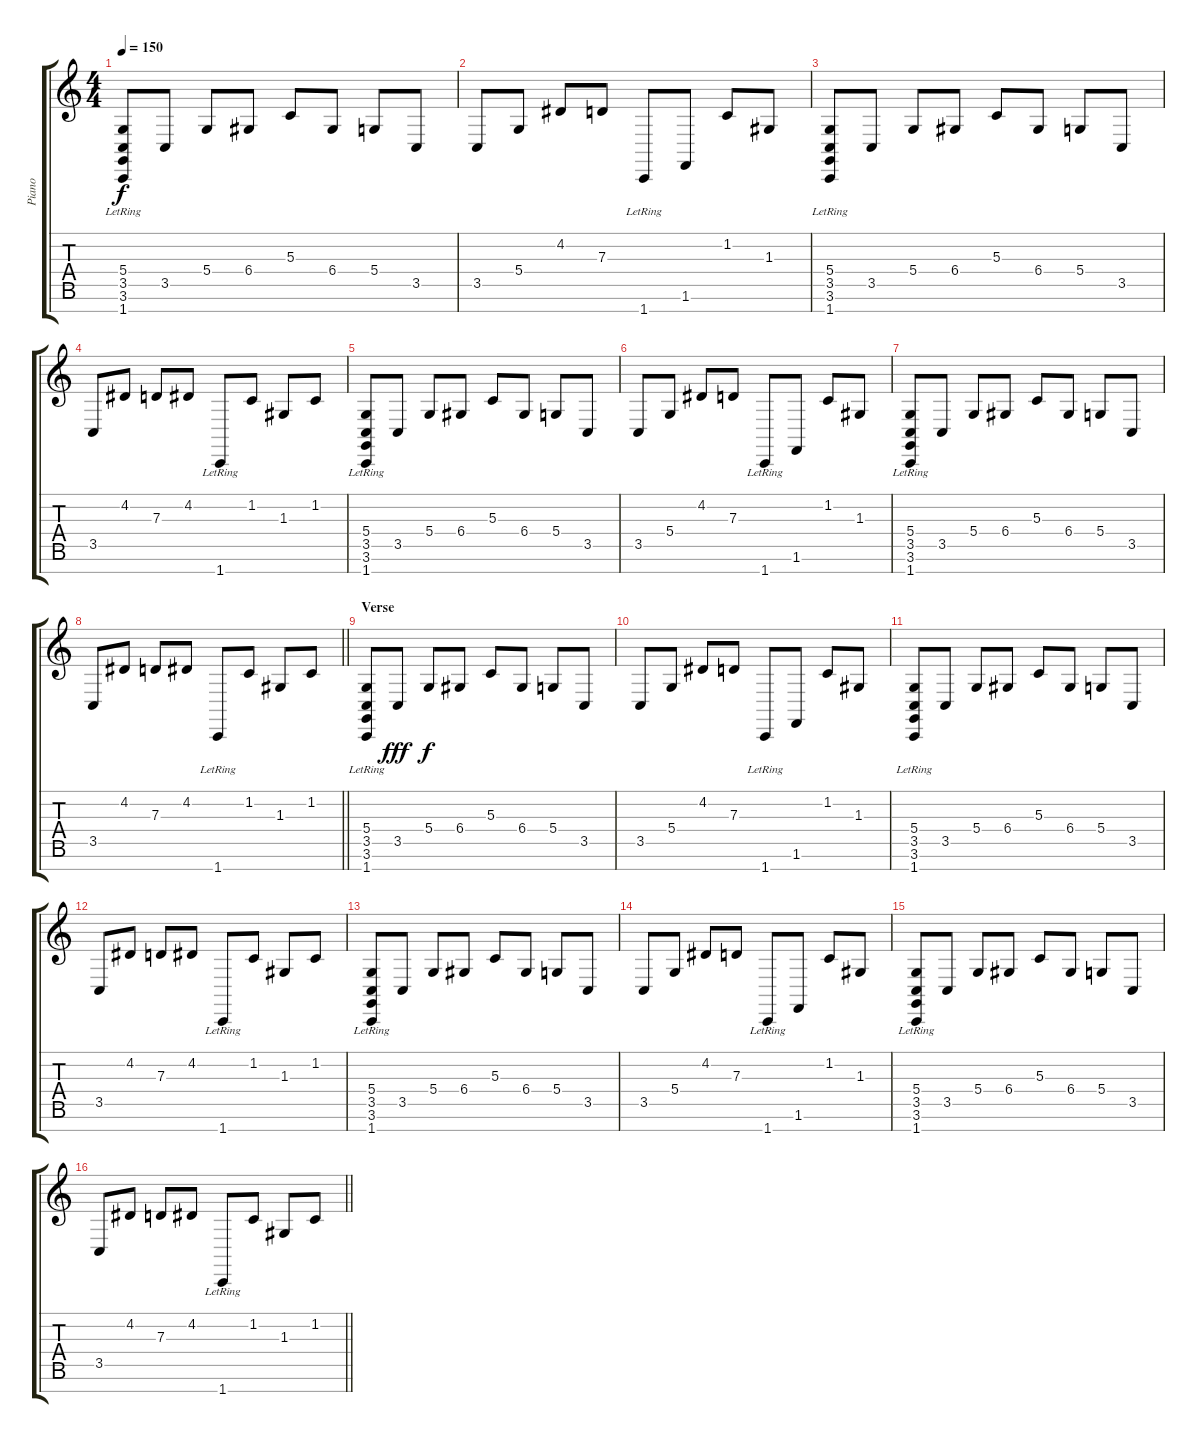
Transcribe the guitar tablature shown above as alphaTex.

\track ("Piano" "Piano") {instrument brightacousticpiano}
\staff {score tabs}
\tuning (E4 B3 G3 D3 A2 E2 B1) {hide}
\ts (4 4)
\tempo 150
\clef g2
\ks c
(5.4{lr} 3.5{lr} 3.6{lr} 1.7{lr}).8{dy f instrument brightacousticpiano} 3.5.8 5.4.8 6.4.8 5.3.8 6.4.8 5.4.8 3.5.8 |
3.5.8 5.4.8 4.2.8 7.3.8 1.7{lr}.8 1.6.8 1.2.8 1.3.8 |
(5.4{lr} 3.5{lr} 3.6{lr} 1.7{lr}).8 3.5.8 5.4.8 6.4.8 5.3.8 6.4.8 5.4.8 3.5.8 |
3.5.8 4.2.8 7.3.8 4.2.8 1.7{lr}.8 1.2.8 1.3.8 1.2.8 |
(5.4{lr} 3.5{lr} 3.6{lr} 1.7{lr}).8 3.5.8 5.4.8 6.4.8 5.3.8 6.4.8 5.4.8 3.5.8 |
3.5.8 5.4.8 4.2.8 7.3.8 1.7{lr}.8 1.6.8 1.2.8 1.3.8 |
(5.4{lr} 3.5{lr} 3.6{lr} 1.7{lr}).8 3.5.8 5.4.8 6.4.8 5.3.8 6.4.8 5.4.8 3.5.8 |
\barLineRight lightlight
3.5.8 4.2.8 7.3.8 4.2.8 1.7{lr}.8 1.2.8 1.3.8 1.2.8 |
\section ("" "Verse")
(5.4{lr} 3.5{lr} 3.6{lr} 1.7{lr}).8{volume 10} 3.5.8{dy fff} 5.4.8{dy f} 6.4.8 5.3.8 6.4.8 5.4.8 3.5.8 |
3.5.8 5.4.8 4.2.8 7.3.8 1.7{lr}.8 1.6.8 1.2.8 1.3.8 |
(5.4{lr} 3.5{lr} 3.6{lr} 1.7{lr}).8 3.5.8 5.4.8 6.4.8 5.3.8 6.4.8 5.4.8 3.5.8 |
3.5.8 4.2.8 7.3.8 4.2.8 1.7{lr}.8 1.2.8 1.3.8 1.2.8 |
(5.4{lr} 3.5{lr} 3.6{lr} 1.7{lr}).8 3.5.8 5.4.8 6.4.8 5.3.8 6.4.8 5.4.8 3.5.8 |
3.5.8 5.4.8 4.2.8 7.3.8 1.7{lr}.8 1.6.8 1.2.8 1.3.8 |
(5.4{lr} 3.5{lr} 3.6{lr} 1.7{lr}).8 3.5.8 5.4.8 6.4.8 5.3.8 6.4.8 5.4.8 3.5.8 |
\barLineRight lightlight
3.5.8 4.2.8 7.3.8 4.2.8 1.7{lr}.8 1.2.8 1.3.8 1.2.8
